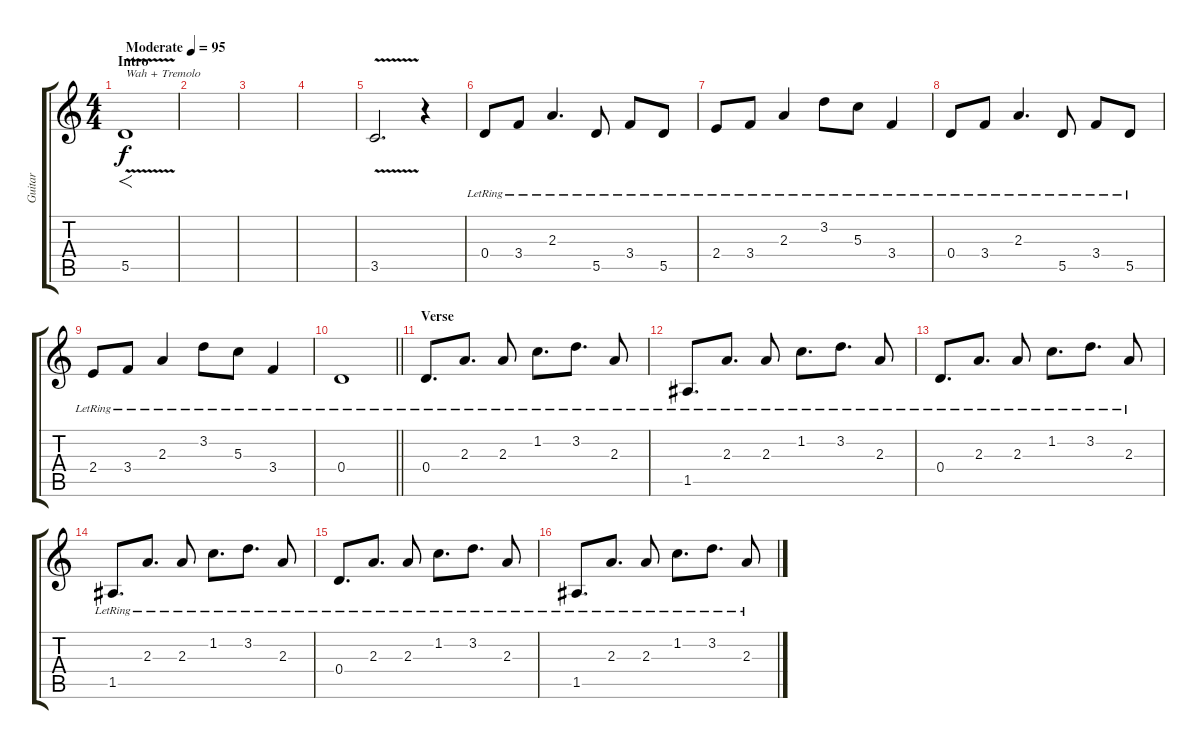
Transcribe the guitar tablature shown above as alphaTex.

\track ("Guitar" "Guitar") {instrument overdrivenguitar}
\staff {score tabs}
\tuning (E4 B3 G3 D3 A2 E2) {hide}
\ts (4 4)
\section ("" "Intro")
\tempo (95 "Moderate")
\clef g2
\ks c
5.5{v}.1{f txt "Wah + Tremolo" dy f instrument overdrivenguitar} |
|
|
|
3.5{v}.2{d} r.4 |
0.4{lr}.8{instrument electricguitarjazz} 3.4{lr}.8 2.3{lr}.4{d} 5.5{lr}.8 3.4{lr}.8 5.5{lr}.8 |
2.4{lr}.8 3.4{lr}.8 2.3{lr}.4 3.2{lr}.8 5.3{lr}.8 3.4{lr}.4{txt ""} |
0.4{lr}.8 3.4{lr}.8 2.3{lr}.4{d} 5.5{lr}.8 3.4{lr}.8 5.5{lr}.8 |
2.4{lr}.8 3.4{lr}.8 2.3{lr}.4 3.2{lr}.8 5.3{lr}.8 3.4{lr}.4 |
\barLineRight lightlight
0.4{lr}.1 |
\section ("" "Verse")
0.4{lr}.8{d} 2.3{lr}.8{d} 2.3{lr}.8 1.2{lr}.8{d} 3.2{lr}.8{d} 2.3{lr}.8 |
1.5{lr}.8{d} 2.3{lr}.8{d} 2.3{lr}.8 1.2{lr}.8{d} 3.2{lr}.8{d} 2.3{lr}.8 |
0.4{lr}.8{d} 2.3{lr}.8{d} 2.3{lr}.8 1.2{lr}.8{d} 3.2{lr}.8{d} 2.3{lr}.8 |
1.5{lr}.8{d} 2.3{lr}.8{d} 2.3{lr}.8 1.2{lr}.8{d} 3.2{lr}.8{d} 2.3{lr}.8 |
0.4{lr}.8{d} 2.3{lr}.8{d} 2.3{lr}.8 1.2{lr}.8{d} 3.2{lr}.8{d} 2.3{lr}.8 |
1.5{lr}.8{d} 2.3{lr}.8{d} 2.3{lr}.8 1.2{lr}.8{d} 3.2{lr}.8{d} 2.3{lr}.8
